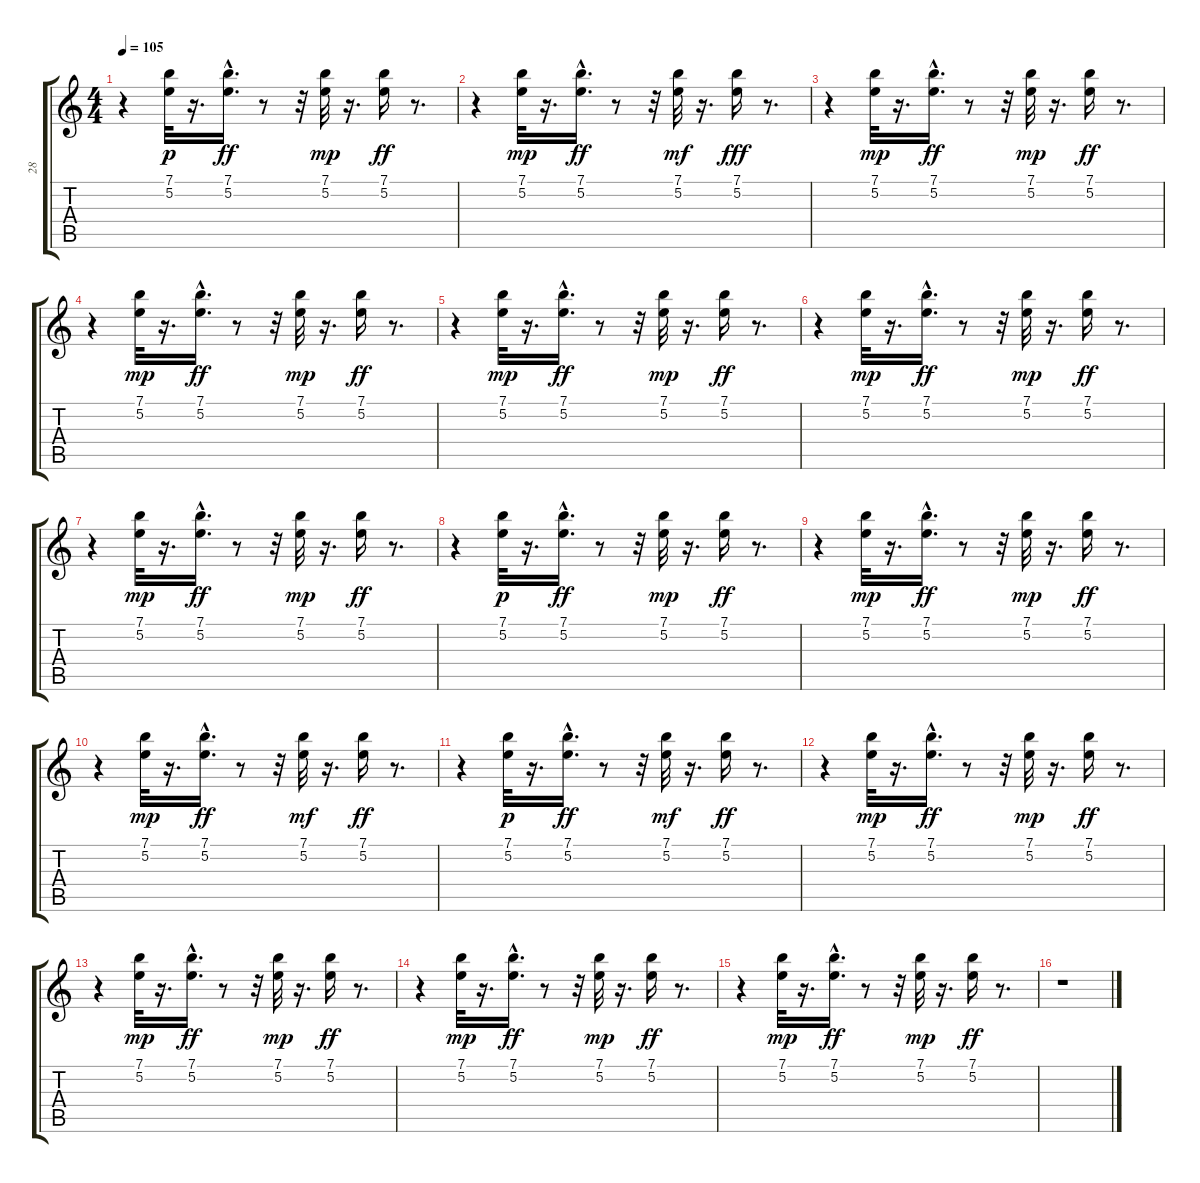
\track ("28" "28") {instrument electricguitarclean}
\staff {score tabs}
\tuning (E4 B3 G3 D3 A2 E2) {hide}
\ts (4 4)
\tempo 105
\clef g2
\ks c
r.4{dy ff} (7.1 5.2).32{dy p} r.16{d} (7.1 5.2{hac}).16{d dy ff} r.8 r.32 (7.1 5.2).32{dy mp} r.16{d} (7.1 5.2).16{dy ff} r.8{d} |
r.4 (7.1 5.2).32{dy mp} r.16{d} (7.1 5.2{hac}).16{d dy ff} r.8 r.32 (7.1 5.2).32{dy mf} r.16{d} (7.1 5.2).16{dy fff} r.8{d} |
r.4 (7.1 5.2).32{dy mp} r.16{d} (7.1 5.2{hac}).16{d dy ff} r.8 r.32 (7.1 5.2).32{dy mp} r.16{d} (7.1 5.2).16{dy ff} r.8{d} |
r.4 (7.1 5.2).32{dy mp} r.16{d} (7.1 5.2{hac}).16{d dy ff} r.8 r.32 (7.1 5.2).32{dy mp} r.16{d} (7.1 5.2).16{dy ff} r.8{d} |
r.4 (7.1 5.2).32{dy mp} r.16{d} (7.1 5.2{hac}).16{d dy ff} r.8 r.32 (7.1 5.2).32{dy mp} r.16{d} (7.1 5.2).16{dy ff} r.8{d} |
r.4 (7.1 5.2).32{dy mp} r.16{d} (7.1 5.2{hac}).16{d dy ff} r.8 r.32 (7.1 5.2).32{dy mp} r.16{d} (7.1 5.2).16{dy ff} r.8{d} |
r.4 (7.1 5.2).32{dy mp} r.16{d} (7.1 5.2{hac}).16{d dy ff} r.8 r.32 (7.1 5.2).32{dy mp} r.16{d} (7.1 5.2).16{dy ff} r.8{d} |
r.4 (7.1 5.2).32{dy p} r.16{d} (7.1 5.2{hac}).16{d dy ff} r.8 r.32 (7.1 5.2).32{dy mp} r.16{d} (7.1 5.2).16{dy ff} r.8{d} |
r.4 (7.1 5.2).32{dy mp} r.16{d} (7.1 5.2{hac}).16{d dy ff} r.8 r.32 (7.1 5.2).32{dy mp} r.16{d} (7.1 5.2).16{dy ff} r.8{d} |
r.4 (7.1 5.2).32{dy mp} r.16{d} (7.1 5.2{hac}).16{d dy ff} r.8 r.32 (7.1 5.2).32{dy mf} r.16{d} (7.1 5.2).16{dy ff} r.8{d} |
r.4 (7.1 5.2).32{dy p} r.16{d} (7.1 5.2{hac}).16{d dy ff} r.8 r.32 (7.1 5.2).32{dy mf} r.16{d} (7.1 5.2).16{dy ff} r.8{d} |
r.4 (7.1 5.2).32{dy mp} r.16{d} (7.1 5.2{hac}).16{d dy ff} r.8 r.32 (7.1 5.2).32{dy mp} r.16{d} (7.1 5.2).16{dy ff} r.8{d} |
r.4 (7.1 5.2).32{dy mp} r.16{d} (7.1 5.2{hac}).16{d dy ff} r.8 r.32 (7.1 5.2).32{dy mp} r.16{d} (7.1 5.2).16{dy ff} r.8{d} |
r.4 (7.1 5.2).32{dy mp} r.16{d} (7.1 5.2{hac}).16{d dy ff} r.8 r.32 (7.1 5.2).32{dy mp} r.16{d} (7.1 5.2).16{dy ff} r.8{d} |
r.4 (7.1 5.2).32{dy mp} r.16{d} (7.1 5.2{hac}).16{d dy ff} r.8 r.32 (7.1 5.2).32{dy mp} r.16{d} (7.1 5.2).16{dy ff} r.8{d} |
r.1
